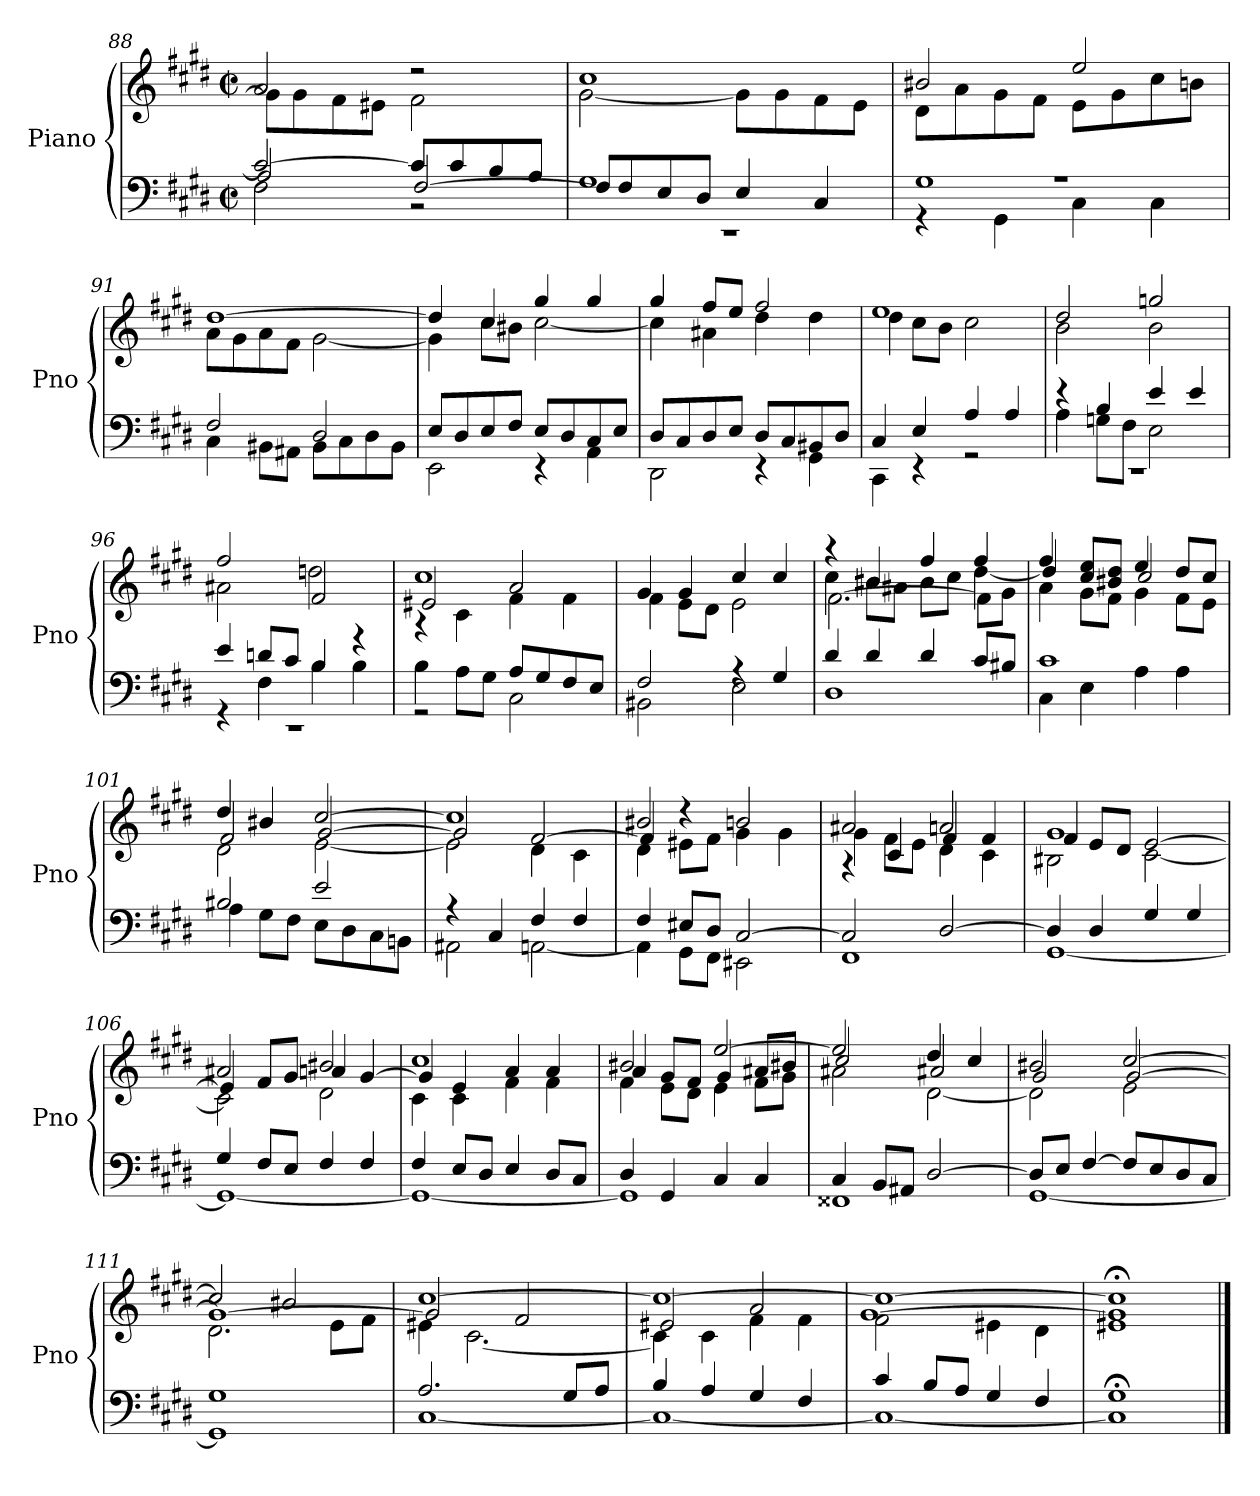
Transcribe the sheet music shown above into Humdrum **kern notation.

**kern	**kern
*part1	*part1
*staff2	*staff1
*I"Piano	*
*I'Pno	*
*clefF4	*clefG2
*k[f#c#g#d#]	*k[f#c#g#d#]
*E:	*E:
*M2/2	*M2/2
*met(c|)	*met(c|)
=88	=88
*^	*^
*	*^	*	*
2c#/_	2F#\	2A/	2a/	8g#\L]
.	.	.	.	8g#\
.	.	.	.	8f#\
.	.	.	.	8e#X\J
8c#/L]	2rBB	[2F#/	2rdd	2f#\
8c#/	.	.	.	.
8B/	.	.	.	.
8A/J	.	.	.	.
=89	=89	=89	=89	=89
1rEE	1G#	8F#/L]	1cc#	[2g#\
.	.	8F#/	.	.
.	.	8E/	.	.
.	.	8D#/J	.	.
.	.	4E/	.	8g#\L]
.	.	.	.	8g#\
.	.	4C#/	.	8f#\
.	.	.	.	8e\J
=90	=90	=90	=90	=90
1rA	4rGG	1G#	2b#X/	8d#\L
.	.	.	.	8a\
.	4GG#\	.	.	8g#\
.	.	.	.	8f#\J
.	4C#\	.	2ee/	8e\L
.	.	.	.	8g#\
.	4C#\	.	.	8cc#\
.	.	.	.	8bn\J
*	*v	*v	*	*
!!LO:PB:g=z	!!
=91	=91	=91	=91
2F#/	4C#\	[1dd#	8a\L
.	.	.	8g#\
.	8BB#X\L	.	8a\
.	8AA#X\J	.	8f#\J
2D#/	8BB#\L	.	[2g#\
.	8C#\	.	.
.	8D#\	.	.
.	8BB#\J	.	.
=92	=92	=92	=92
8E/L	2EE\	4dd#/]	4g#\]
8D#/	.	.	.
8E/	.	4cc#/	8cc#\L
8F#/J	.	.	8b#X\J
8E/L	4rEE	4gg#/	[2cc#\
8D#/	.	.	.
8C#/	4AA\	4gg#/	.
8E/J	.	.	.
=93	=93	=93	=93
8D#/L	2DD#\	4gg#/	4cc#\]
8C#/	.	.	.
8D#/	.	8ff#/L	4a#X\
8E/J	.	8ee/J	.
8D#/L	4rEE	2ff#/	4dd#\
8C#/	.	.	.
8BB#X/	4GG#\	.	4dd#\
8D#/J	.	.	.
=94	=94	=94	=94
4C#/	4CC#\	1ee	4dd#\
4E/	4rEE	.	8cc#\L
.	.	.	8b\J
4A/	2rGG	.	2cc#\
4A/	.	.	.
=95	=95	=95	=95
*	*^	*	*
1rEE	4A\	4re	2dd#/	2b\
.	8Gn\L	4B/	.	.
.	8F#\J	.	.	.
.	2E\	4e/	2ggn/	2b\
.	.	4e/	.	.
=96	=96	=96	=96	=96
1rEE	4rGG	4e/	2ff#/	2a#X\
.	4F#\	8dn/L	.	.
.	.	8c#/J	.	.
.	4B\	4B/	2f#/	2ddn\
.	4B\	4rg	.	.
*	*v	*v	*	*
!!LO:LB:g=z
=97	=97	=97	=97
*	*	*	*^
4B\	2rGG	1cc#	4rA	2e#X/
8A\L	.	.	4c#\	.
8G#\J	.	.	.	.
8A/L	2C#\	.	4f#\	2a/
8G#/	.	.	.	.
8F#/	.	.	4f#\	.
8E/J	.	.	.	.
*	*	*	*v	*v
=98	=98	=98	=98
2F#/	2BB#X\	4g#/	4f#\
.	.	4g#/	8e\L
.	.	.	8d#\J
4rA	2E\	4cc#/	2e\
4G#/	.	4cc#/	.
=99	=99	=99	=99
*	*	*	*^
4d#/	1D#	4raa	4cc#\	[2.f#\
4d#/	.	4b#X/	8b#\L	.
.	.	.	8a#X\J	.
4d#/	.	4ff#/	8b#\L	.
.	.	.	8cc#\J	.
8c#/L	.	4ff#/	[4dd#\	8f#\L]
8B#X/J	.	.	.	8g#\J
=100	=100	=100	=100	=100
1c#	4C#\	4ff#/	4dd#/]	4a\
.	4E\	8cc#/ 8ee/L	4ryy	8g#\L
.	.	8b#X/ 8dd#/J	.	8f#\J
.	4A\	4ee/	2cc#/	4g#\
.	4A\	8dd#/L	.	8f#\L
.	.	8cc#/J	.	8e\J
=101	=101	=101	=101	=101
2B#X/	4A\	4dd#/	2d#\	2f#/
.	8G#\L	4b#X/	.	.
.	8F#\J	.	.	.
2e/	8E\L	[2cc#/	[2e\	[2g#/
.	8D#\	.	.	.
.	8C#\	.	.	.
.	8BBn\J	.	.	.
!!LO:LB:g=z	!!	!!
=102	=102	=102	=102	=102
4rA	2AA#X\	1cc#]	2e\]	2g#/]
4C#/	.	.	.	.
4F#/	[2AAn\	.	4d#\	[2f#/
4F#/	.	.	4c#\	.
=103	=103	=103	=103	=103
4F#/	4AA\]	2b#X/	4d#\	4f#/]
8E#X/L	8GG#\L	.	8e#X\L	4rdd
8D#/J	8FF#\J	.	8f#\J	.
[2C#/	2EE#X\	2bn/	4g#\	2ryy
.	.	.	4g#\	.
=104	=104	=104	=104	=104
2C#/]	1FF#	2a#X/	4g#\	4rA
.	.	.	8f#\L	4c#/
.	.	.	8e\J	.
[2D#/	.	2an/	4d#\	4f#/
.	.	.	4c#\	4f#/
=105	=105	=105	=105	=105
4D#/]	[1GG#	1g#	2B#X\	4f#/
4D#/	.	.	.	8e/L
.	.	.	.	8d#/J
4G#/	.	.	[2c#\	[2e/
4G#/	.	.	.	.
=106	=106	=106	=106	=106
4G#/	1GG#_	2a#X/	2c#\]	4e/]
8F#/L	.	.	.	8f#/L
8E/J	.	.	.	8g#/J
4F#/	.	2b#X/	2d#\	4an/
4F#/	.	.	.	[4g#/
!!LO:LB:g=z	!!	!!
=107	=107	=107	=107	=107
4F#/	1GG#_	1cc#	4c#\	4g#/]
8E/L	.	.	4c#\	4e/
8D#/J	.	.	.	.
4E/	.	.	4f#\	4a/
8D#/L	.	.	4f#\	4a/
8C#/J	.	.	.	.
=108	=108	=108	=108	=108
4D#/	1GG#]	2b#X/	4f#\	4a/
4GG#/	.	.	8e\L	8g#/L
.	.	.	8d#\J	8f#/J
4C#/	.	[2ee/	4e\	4g#/
4C#/	.	.	8f#\L	8a#X/L
.	.	.	8g#\J	8b#X/J
=109	=109	=109	=109	=109
4C#/	1FF##X	2ee/]	2a#X\	2cc#/
8BB/L	.	.	.	.
8AA#X/J	.	.	.	.
[2D#/	.	4dd#/	[2d#\	2a#X/
.	.	4cc#/	.	.
=110	=110	=110	=110	=110
8D#/L]	[1GG#	2b#X/	2d#\]	2g#/
8E/J	.	.	.	.
[4F#/	.	.	.	.
8F#/L]	.	[2cc#/	2e\	[2g#/
8E/	.	.	.	.
8D#/	.	.	.	.
8C#/J	.	.	.	.
=111	=111	=111	=111	=111
1G#	1GG#]	2cc#/]	2.d#\	1g#_
.	.	2b#X/	.	.
.	.	.	8e\L	.
.	.	.	8f#\J	.
!!LO:LB:g=z	!!	!!
=112	=112	=112	=112	=112
2.A/	[1C#	[1cc#	4e#X\	2g#/]
.	.	.	[2.c#\	.
.	.	.	.	2f#/
8G#/L	.	.	.	.
8A/J	.	.	.	.
=113	=113	=113	=113	=113
4B/	1C#_	1cc#_	4c#\]	2e#X/
4A/	.	.	4c#\	.
4G#/	.	.	4f#\	2a/
4F#/	.	.	4f#\	.
=114	=114	=114	=114	=114
4c#/	1C#_	1cc#_	2f#\	[1g#
8B/L	.	.	.	.
8A/J	.	.	.	.
4G#/	.	.	4e#X\	.
4F#/	.	.	4d#\	.
=115	=115	=115	=115	=115
1G#;	1C#]	1cc#;<]	1e#X	1g#]
*v	*v	*	*	*
*	*v	*v	*v
==	==
*-	*-
